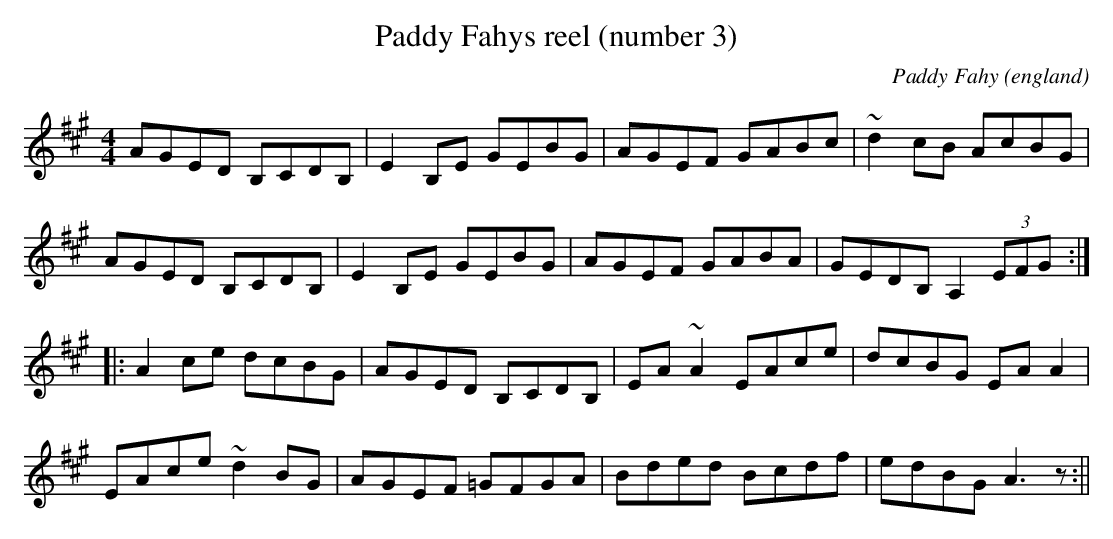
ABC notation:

X:1
T:Paddy Fahys reel (number 3)
O:england
M:4/4
L:1/8
C:Paddy Fahy
K:A
AGED B,CDB, | E2B,E GEBG | AGEF GABc | ~d2cB AcBG |
AGED B,CDB, | E2B,E GEBG | AGEF GABA | GEDB, A,2(3EFG :||:
A2 ce dcBG | AGED B,CDB, | EA~A2 EAce | dcBG EAA2 |
EAce ~d2BG | AGEF =GFGA | Bded Bcdf |edBG A3 z:||
